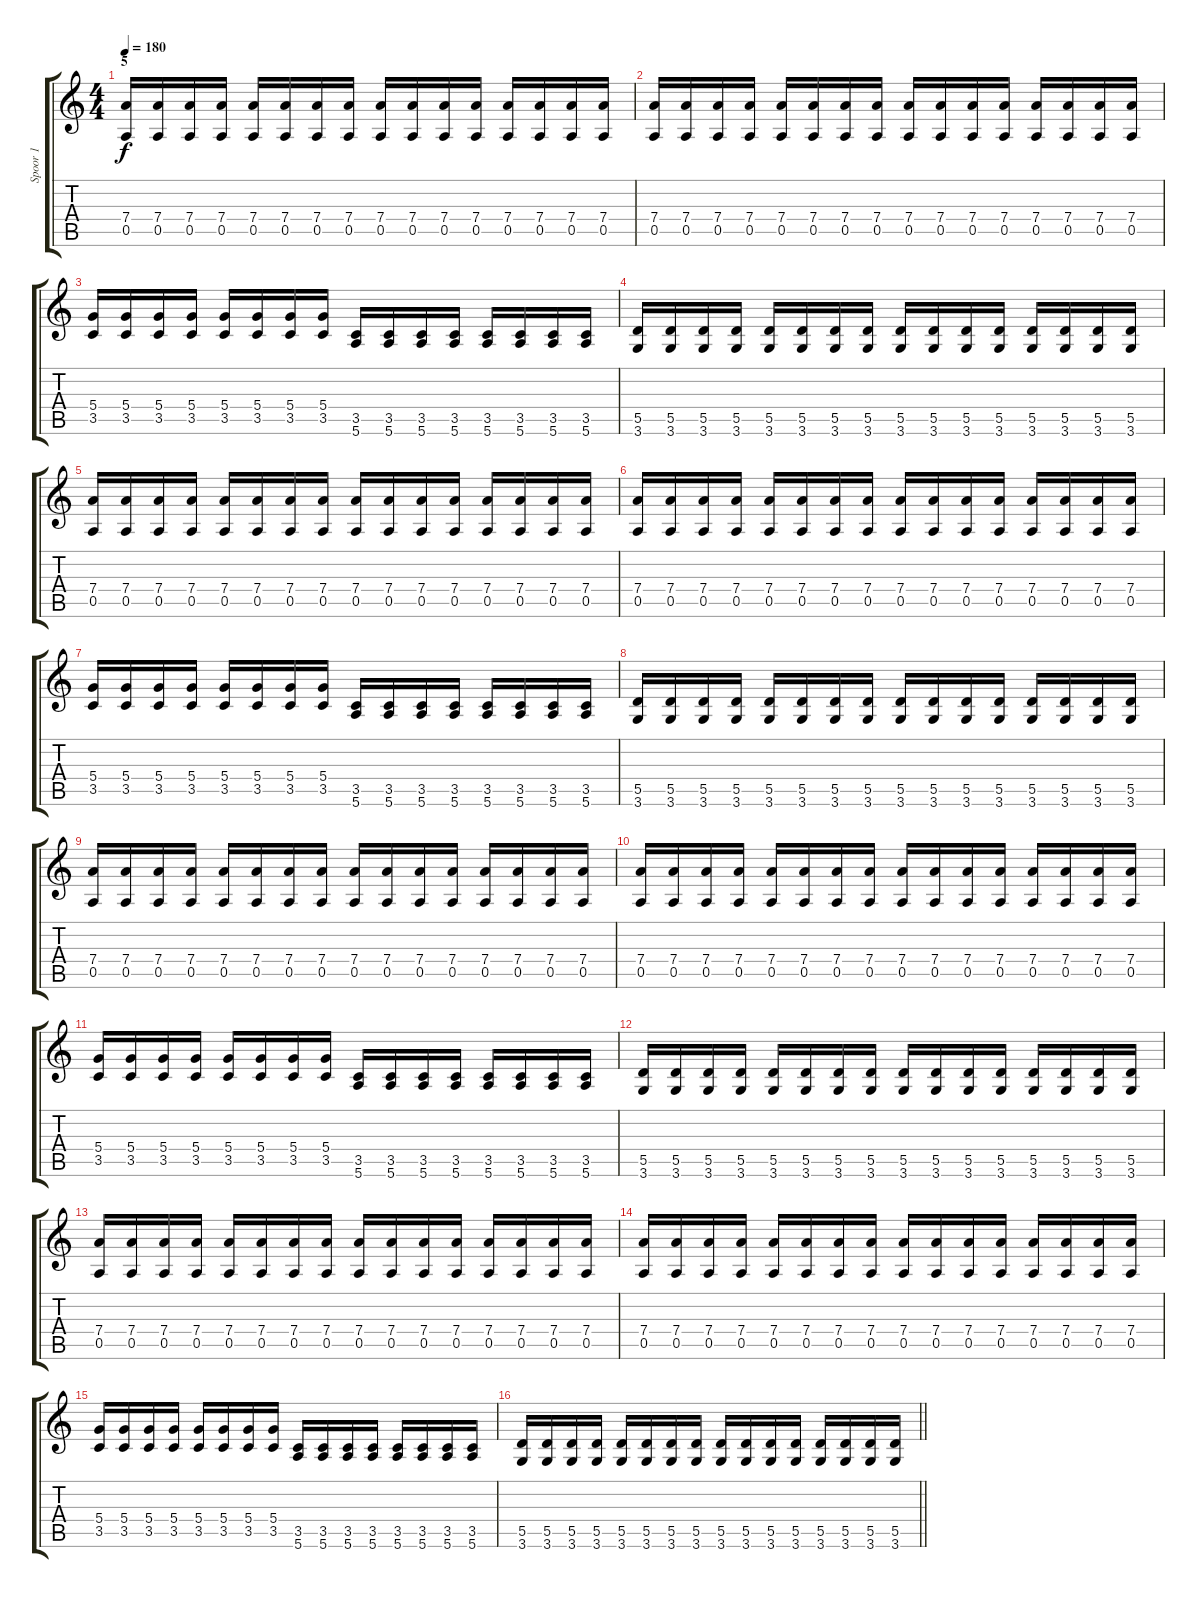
\track ("Spoor 1" "Spoor 1") {instrument distortionguitar}
\staff {score tabs}
\tuning (E4 B3 G3 D3 A2 E2) {hide}
\ts (4 4)
\section ("" "5")
\tempo 180
\clef g2
\ks c
(7.4 0.5).16{dy f} (7.4 0.5).16 (7.4 0.5).16 (7.4 0.5).16 (7.4 0.5).16 (7.4 0.5).16 (7.4 0.5).16 (7.4 0.5).16 (7.4 0.5).16 (7.4 0.5).16 (7.4 0.5).16 (7.4 0.5).16 (7.4 0.5).16 (7.4 0.5).16 (7.4 0.5).16 (7.4 0.5).16 |
(7.4 0.5).16 (7.4 0.5).16 (7.4 0.5).16 (7.4 0.5).16 (7.4 0.5).16 (7.4 0.5).16 (7.4 0.5).16 (7.4 0.5).16 (7.4 0.5).16 (7.4 0.5).16 (7.4 0.5).16 (7.4 0.5).16 (7.4 0.5).16 (7.4 0.5).16 (7.4 0.5).16 (7.4 0.5).16 |
(5.4 3.5).16 (5.4 3.5).16 (5.4 3.5).16 (5.4 3.5).16 (5.4 3.5).16 (5.4 3.5).16 (5.4 3.5).16 (5.4 3.5).16 (3.5 5.6).16 (3.5 5.6).16 (3.5 5.6).16 (3.5 5.6).16 (3.5 5.6).16 (3.5 5.6).16 (3.5 5.6).16 (3.5 5.6).16 |
(5.5 3.6).16 (5.5 3.6).16 (5.5 3.6).16 (5.5 3.6).16 (5.5 3.6).16 (5.5 3.6).16 (5.5 3.6).16 (5.5 3.6).16 (5.5 3.6).16 (5.5 3.6).16 (5.5 3.6).16 (5.5 3.6).16 (5.5 3.6).16 (5.5 3.6).16 (5.5 3.6).16 (5.5 3.6).16 |
(7.4 0.5).16 (7.4 0.5).16 (7.4 0.5).16 (7.4 0.5).16 (7.4 0.5).16 (7.4 0.5).16 (7.4 0.5).16 (7.4 0.5).16 (7.4 0.5).16 (7.4 0.5).16 (7.4 0.5).16 (7.4 0.5).16 (7.4 0.5).16 (7.4 0.5).16 (7.4 0.5).16 (7.4 0.5).16 |
(7.4 0.5).16 (7.4 0.5).16 (7.4 0.5).16 (7.4 0.5).16 (7.4 0.5).16 (7.4 0.5).16 (7.4 0.5).16 (7.4 0.5).16 (7.4 0.5).16 (7.4 0.5).16 (7.4 0.5).16 (7.4 0.5).16 (7.4 0.5).16 (7.4 0.5).16 (7.4 0.5).16 (7.4 0.5).16 |
(5.4 3.5).16 (5.4 3.5).16 (5.4 3.5).16 (5.4 3.5).16 (5.4 3.5).16 (5.4 3.5).16 (5.4 3.5).16 (5.4 3.5).16 (3.5 5.6).16 (3.5 5.6).16 (3.5 5.6).16 (3.5 5.6).16 (3.5 5.6).16 (3.5 5.6).16 (3.5 5.6).16 (3.5 5.6).16 |
(5.5 3.6).16 (5.5 3.6).16 (5.5 3.6).16 (5.5 3.6).16 (5.5 3.6).16 (5.5 3.6).16 (5.5 3.6).16 (5.5 3.6).16 (5.5 3.6).16 (5.5 3.6).16 (5.5 3.6).16 (5.5 3.6).16 (5.5 3.6).16 (5.5 3.6).16 (5.5 3.6).16 (5.5 3.6).16 |
(7.4 0.5).16 (7.4 0.5).16 (7.4 0.5).16 (7.4 0.5).16 (7.4 0.5).16 (7.4 0.5).16 (7.4 0.5).16 (7.4 0.5).16 (7.4 0.5).16 (7.4 0.5).16 (7.4 0.5).16 (7.4 0.5).16 (7.4 0.5).16 (7.4 0.5).16 (7.4 0.5).16 (7.4 0.5).16 |
(7.4 0.5).16 (7.4 0.5).16 (7.4 0.5).16 (7.4 0.5).16 (7.4 0.5).16 (7.4 0.5).16 (7.4 0.5).16 (7.4 0.5).16 (7.4 0.5).16 (7.4 0.5).16 (7.4 0.5).16 (7.4 0.5).16 (7.4 0.5).16 (7.4 0.5).16 (7.4 0.5).16 (7.4 0.5).16 |
(5.4 3.5).16 (5.4 3.5).16 (5.4 3.5).16 (5.4 3.5).16 (5.4 3.5).16 (5.4 3.5).16 (5.4 3.5).16 (5.4 3.5).16 (3.5 5.6).16 (3.5 5.6).16 (3.5 5.6).16 (3.5 5.6).16 (3.5 5.6).16 (3.5 5.6).16 (3.5 5.6).16 (3.5 5.6).16 |
(5.5 3.6).16 (5.5 3.6).16 (5.5 3.6).16 (5.5 3.6).16 (5.5 3.6).16 (5.5 3.6).16 (5.5 3.6).16 (5.5 3.6).16 (5.5 3.6).16 (5.5 3.6).16 (5.5 3.6).16 (5.5 3.6).16 (5.5 3.6).16 (5.5 3.6).16 (5.5 3.6).16 (5.5 3.6).16 |
(7.4 0.5).16 (7.4 0.5).16 (7.4 0.5).16 (7.4 0.5).16 (7.4 0.5).16 (7.4 0.5).16 (7.4 0.5).16 (7.4 0.5).16 (7.4 0.5).16 (7.4 0.5).16 (7.4 0.5).16 (7.4 0.5).16 (7.4 0.5).16 (7.4 0.5).16 (7.4 0.5).16 (7.4 0.5).16 |
(7.4 0.5).16 (7.4 0.5).16 (7.4 0.5).16 (7.4 0.5).16 (7.4 0.5).16 (7.4 0.5).16 (7.4 0.5).16 (7.4 0.5).16 (7.4 0.5).16 (7.4 0.5).16 (7.4 0.5).16 (7.4 0.5).16 (7.4 0.5).16 (7.4 0.5).16 (7.4 0.5).16 (7.4 0.5).16 |
(5.4 3.5).16 (5.4 3.5).16 (5.4 3.5).16 (5.4 3.5).16 (5.4 3.5).16 (5.4 3.5).16 (5.4 3.5).16 (5.4 3.5).16 (3.5 5.6).16 (3.5 5.6).16 (3.5 5.6).16 (3.5 5.6).16 (3.5 5.6).16 (3.5 5.6).16 (3.5 5.6).16 (3.5 5.6).16 |
\barLineRight lightlight
(5.5 3.6).16 (5.5 3.6).16 (5.5 3.6).16 (5.5 3.6).16 (5.5 3.6).16 (5.5 3.6).16 (5.5 3.6).16 (5.5 3.6).16 (5.5 3.6).16 (5.5 3.6).16 (5.5 3.6).16 (5.5 3.6).16 (5.5 3.6).16 (5.5 3.6).16 (5.5 3.6).16 (5.5 3.6).16
